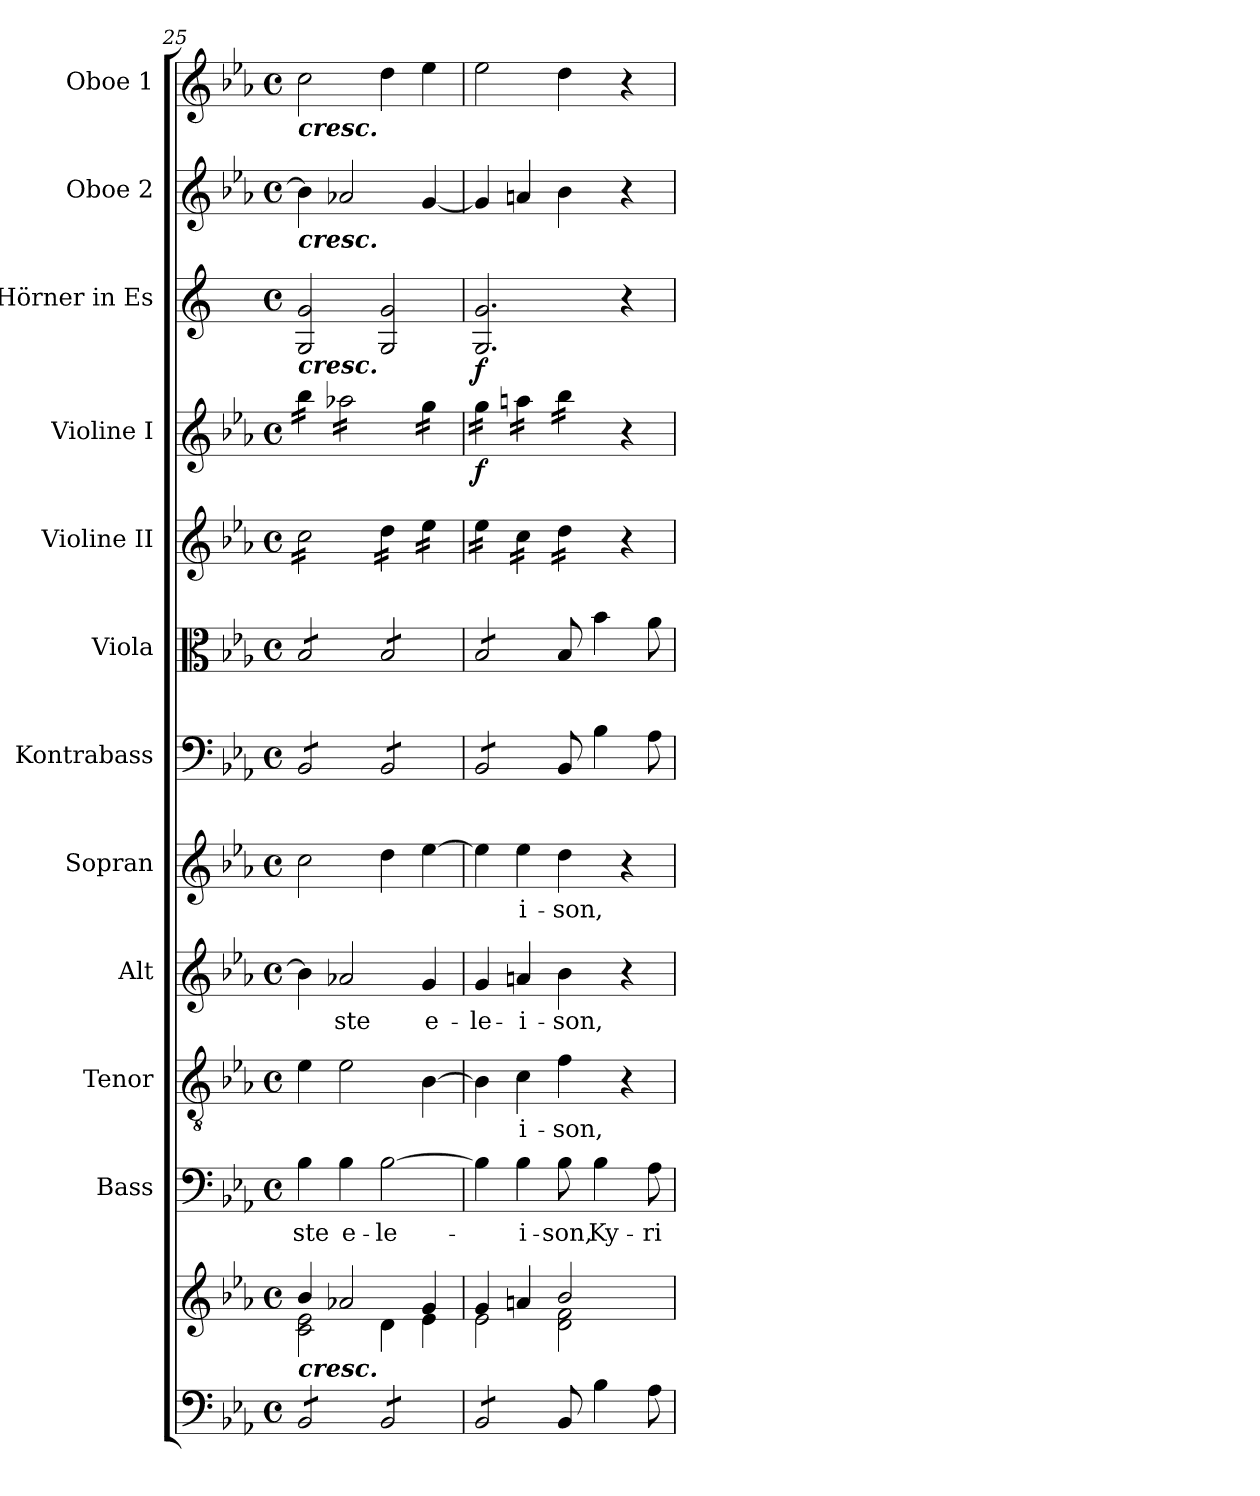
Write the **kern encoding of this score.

**kern	**kern	**kern	**text	**kern	**text	**kern	**text	**kern	**text	**kern	**kern	**kern	**kern	**dynam	**kern	**dynam	**kern	**kern
*part12	*part12	*part11	*part11	*part10	*part10	*part9	*part9	*part8	*part8	*part7	*part6	*part5	*part4	*part4	*part3	*part3	*part2	*part1
*staff13	*staff12	*staff11	*staff11	*staff10	*staff10	*staff9	*staff9	*staff8	*staff8	*staff7	*staff6	*staff5	*staff4	*staff4	*staff3	*staff3	*staff2	*staff1
*	*	*I"Bass	*	*I"Tenor	*	*I"Alt	*	*I"Sopran	*	*I"Kontrabass	*I"Viola	*I"Violine II	*I"Violine I	*	*I"Hörner in Es	*	*I"Oboe 2	*I"Oboe 1
*	*	*I'B.	*	*I'T.	*	*I'A.	*	*I'S.	*	*I'Kb.	*I'Vla.	*I'Vl. II	*I'Vl. I	*	*	*	*I'Ob. 2	*I'Ob. 1
*clefF4	*clefG2	*clefF4	*	*clefGv2	*	*clefG2	*	*clefG2	*	*clefF4	*clefC3	*clefG2	*clefG2	*	*clefG2	*	*clefG2	*clefG2
*	*	*	*	*	*	*	*	*	*	*ITrd7c12	*	*	*	*	*ITrd5c9	*	*	*
*k[b-e-a-]	*k[b-e-a-]	*k[b-e-a-]	*	*k[b-e-a-]	*	*k[b-e-a-]	*	*k[b-e-a-]	*	*k[b-e-a-]	*k[b-e-a-]	*k[b-e-a-]	*k[b-e-a-]	*	*k[b-e-a-]	*	*k[b-e-a-]	*k[b-e-a-]
*E-:	*E-:	*E-:	*	*E-:	*	*E-:	*	*E-:	*	*E-:	*E-:	*E-:	*E-:	*	*E-:	*	*E-:	*E-:
*M4/4	*M4/4	*M4/4	*	*M4/4	*	*M4/4	*	*M4/4	*	*M4/4	*M4/4	*M4/4	*M4/4	*	*M4/4	*	*M4/4	*M4/4
*met(c)	*met(c)	*met(c)	*	*met(c)	*	*met(c)	*	*met(c)	*	*met(c)	*met(c)	*met(c)	*met(c)	*	*met(c)	*	*met(c)	*met(c)
=25	=25	=25	=25	=25	=25	=25	=25	=25	=25	=25	=25	=25	=25	=25	=25	=25	=25	=25
*	*^	*	*	*	*	*	*	*	*	*	*	*	*	*	*	*	*	*
!	!	!	!	!	!	!	!	!	!	!	!	!	!	!	!	!	!	!	!LO:TX:b:Bi:t=cresc.
!	!	!	!	!	!	!	!	!	!	!	!	!	!	!	!	!	!	!LO:TX:b:Bi:t=cresc.	!
!	!	!	!	!	!	!	!	!	!	!	!	!	!	!	!	!LO:TX:b:Bi:t=cresc.	!	!	!
!	!	!	!	!	!	!	!	!	!	!	!	!	!	!LO:TX:b:Bi:t=cresc.	!	!	!	!	!
!	!	!	!	!	!	!	!	!	!	!	!	!	!LO:TX:b:Bi:t=cresc.	!	!	!	!	!	!
!	!	!	!	!	!	!	!	!	!	!	!	!LO:TX:b:Bi:t=cresc.	!	!	!	!	!	!	!
!	!	!	!	!	!	!	!	!	!	!	!LO:TX:b:Bi:t=cresc.	!	!	!	!	!	!	!	!
!	!LO:TX:b:Bi:t=cresc.	!	!	!	!	!	!	!	!	!	!	!	!	!	!	!	!	!	!
!	!	!	!	!LO:LY:b	!	!	!	!	!	!	!	!	!	!	!	!	!	!	!
*tremolo	*	*	*	*	*	*	*	*	*	*	*	*	*	*	*	*	*	*	*
*	*	*	*	*	*	*	*	*	*	*	*tremolo	*	*	*	*	*	*	*	*
*	*	*	*	*	*	*	*	*	*	*	*	*tremolo	*	*	*	*	*	*	*
*	*	*	*	*	*	*	*	*	*	*	*	*	*tremolo	*	*	*	*	*	*
*	*	*	*	*	*	*	*	*	*	*	*	*	*	*tremolo	*	*	*	*	*
8BB-/L	4b-/	2c\ 2e-\	4B-\	-ste	4e-\	.	4b-\]	.	2cc\	.	8BBB-/L	8B-/L	16cc\LL	16bb-\LL	.	2BB-/ 2B-/	.	4b-\]	2cc\
.	.	.	.	.	.	.	.	.	.	.	.	.	16cc\	16bb-\	.	.	.	.	.
8BB-/	.	.	.	.	.	.	.	.	.	.	8BBB-/	8B-/	16cc\	16bb-\	.	.	.	.	.
.	.	.	.	.	.	.	.	.	.	.	.	.	16cc\	16bb-\JJ	.	.	.	.	.
!	!	!	!	!LO:LY:b	!	!	!	!LO:LY:b	!	!	!	!	!	!	!	!	!	!	!
8BB-/	2a-X/	.	4B-\	e-	2e-\	.	2a-X/	-ste	.	.	8BBB-/	8B-/	16cc\	16aa-X\LL	.	.	.	2a-X/	.
.	.	.	.	.	.	.	.	.	.	.	.	.	16cc\	16aa-X\	.	.	.	.	.
8BB-/J	.	.	.	.	.	.	.	.	.	.	8BBB-/J	8B-/J	16cc\	16aa-X\	.	.	.	.	.
.	.	.	.	.	.	.	.	.	.	.	.	.	16cc\JJ	16aa-X\	.	.	.	.	.
!	!	!	!	!LO:LY:b	!	!	!	!	!	!	!	!	!	!	!	!	!	!	!
8BB-/L	.	4d\	[2B-\	-le-	.	.	.	.	4dd\	.	8BBB-/L	8B-/L	16dd\LL	16aa-X\	.	2BB-/ 2B-/	.	.	4dd\
.	.	.	.	.	.	.	.	.	.	.	.	.	16dd\	16aa-X\	.	.	.	.	.
8BB-/	.	.	.	.	.	.	.	.	.	.	8BBB-/	8B-/	16dd\	16aa-X\	.	.	.	.	.
.	.	.	.	.	.	.	.	.	.	.	.	.	16dd\JJ	16aa-X\JJ	.	.	.	.	.
!	!	!	!	!	!	!	!	!LO:LY:b	!	!	!	!	!	!	!	!	!	!	!
8BB-/	4g/	4e-\	.	.	[4B-\	.	4g/	e-	[4ee-\	.	8BBB-/	8B-/	16ee-\LL	16gg\LL	.	.	.	[4g/	4ee-\
.	.	.	.	.	.	.	.	.	.	.	.	.	16ee-\	16gg\	.	.	.	.	.
8BB-/J	.	.	.	.	.	.	.	.	.	.	8BBB-/J	8B-/J	16ee-\	16gg\	.	.	.	.	.
.	.	.	.	.	.	.	.	.	.	.	.	.	16ee-\JJ	16gg\JJ	.	.	.	.	.
=26	=26	=26	=26	=26	=26	=26	=26	=26	=26	=26	=26	=26	=26	=26	=26	=26	=26	=26	=26
!	!	!	!	!	!	!	!	!LO:LY:b	!	!	!	!	!	!	!LO:DY:b	!	!LO:DY:b	!	!
8BB-/L	4g/	2e-\	4B-\]	.	4B-\]	.	4g/	-le-	4ee-\]	.	8BBB-/L	8B-/L	16ee-\LL	16gg\LL	f	2.BB-/ 2.B-/	f	4g/]	2ee-\
.	.	.	.	.	.	.	.	.	.	.	.	.	16ee-\	16gg\	.	.	.	.	.
8BB-/	.	.	.	.	.	.	.	.	.	.	8BBB-/	8B-/	16ee-\	16gg\	.	.	.	.	.
.	.	.	.	.	.	.	.	.	.	.	.	.	16ee-\JJ	16gg\JJ	.	.	.	.	.
!	!	!	!	!LO:LY:b	!	!LO:LY:b	!	!LO:LY:b	!	!LO:LY:b	!	!	!	!	!	!	!	!	!
8BB-/	4an/	.	4B-\	-i-	4c\	-i-	4an/	-i-	4ee-\	-i-	8BBB-/	8B-/	16cc\LL	16aan\LL	.	.	.	4an/	.
.	.	.	.	.	.	.	.	.	.	.	.	.	16cc\	16aan\	.	.	.	.	.
8BB-/J	.	.	.	.	.	.	.	.	.	.	8BBB-/J	8B-/J	16cc\	16aan\	.	.	.	.	.
*	*	*	*	*	*	*	*	*	*	*	*	*Xtremolo	*	*	*	*	*	*	*
*	*	*	*	*	*	*	*	*	*	*	*Xtremolo	*	*	*	*	*	*	*	*
*Xtremolo	*	*	*	*	*	*	*	*	*	*	*	*	*	*	*	*	*	*	*
.	.	.	.	.	.	.	.	.	.	.	.	.	16cc\JJ	16aan\JJ	.	.	.	.	.
!	!	!	!	!LO:LY:b	!	!LO:LY:b	!	!LO:LY:b	!	!LO:LY:b	!	!	!	!	!	!	!	!	!
8BB-/	2b-/	2d\ 2f\	8B-\	-son,	4f\	-son,	4b-\	-son,	4dd\	-son,	8BBB-/	8B-/	16dd\LL	16bb-\LL	.	.	.	4b-\	4dd\
.	.	.	.	.	.	.	.	.	.	.	.	.	16dd\	16bb-\	.	.	.	.	.
!	!	!	!	!LO:LY:b	!	!	!	!	!	!	!	!	!	!	!	!	!	!	!
4B-\	.	.	4B-\	Ky-	.	.	.	.	.	.	4BB-\	4b-\	16dd\	16bb-\	.	.	.	.	.
.	.	.	.	.	.	.	.	.	.	.	.	.	16dd\JJ	16bb-\JJ	.	.	.	.	.
*	*	*	*	*	*	*	*	*	*	*	*	*	*	*Xtremolo	*	*	*	*	*
*	*	*	*	*	*	*	*	*	*	*	*	*	*Xtremolo	*	*	*	*	*	*
.	.	.	.	.	4r	.	4r	.	4r	.	.	.	4r	4r	.	4r	.	4r	4r
!	!	!	!	!LO:LY:b	!	!	!	!	!	!	!	!	!	!	!	!	!	!	!
8A-\	.	.	8A-\	-ri-	.	.	.	.	.	.	8AA-\	8a-\	.	.	.	.	.	.	.
*	*v	*v	*	*	*	*	*	*	*	*	*	*	*	*	*	*	*	*	*
=	=	=	=	=	=	=	=	=	=	=	=	=	=	=	=	=	=	=
*-	*-	*-	*-	*-	*-	*-	*-	*-	*-	*-	*-	*-	*-	*-	*-	*-	*-	*-
